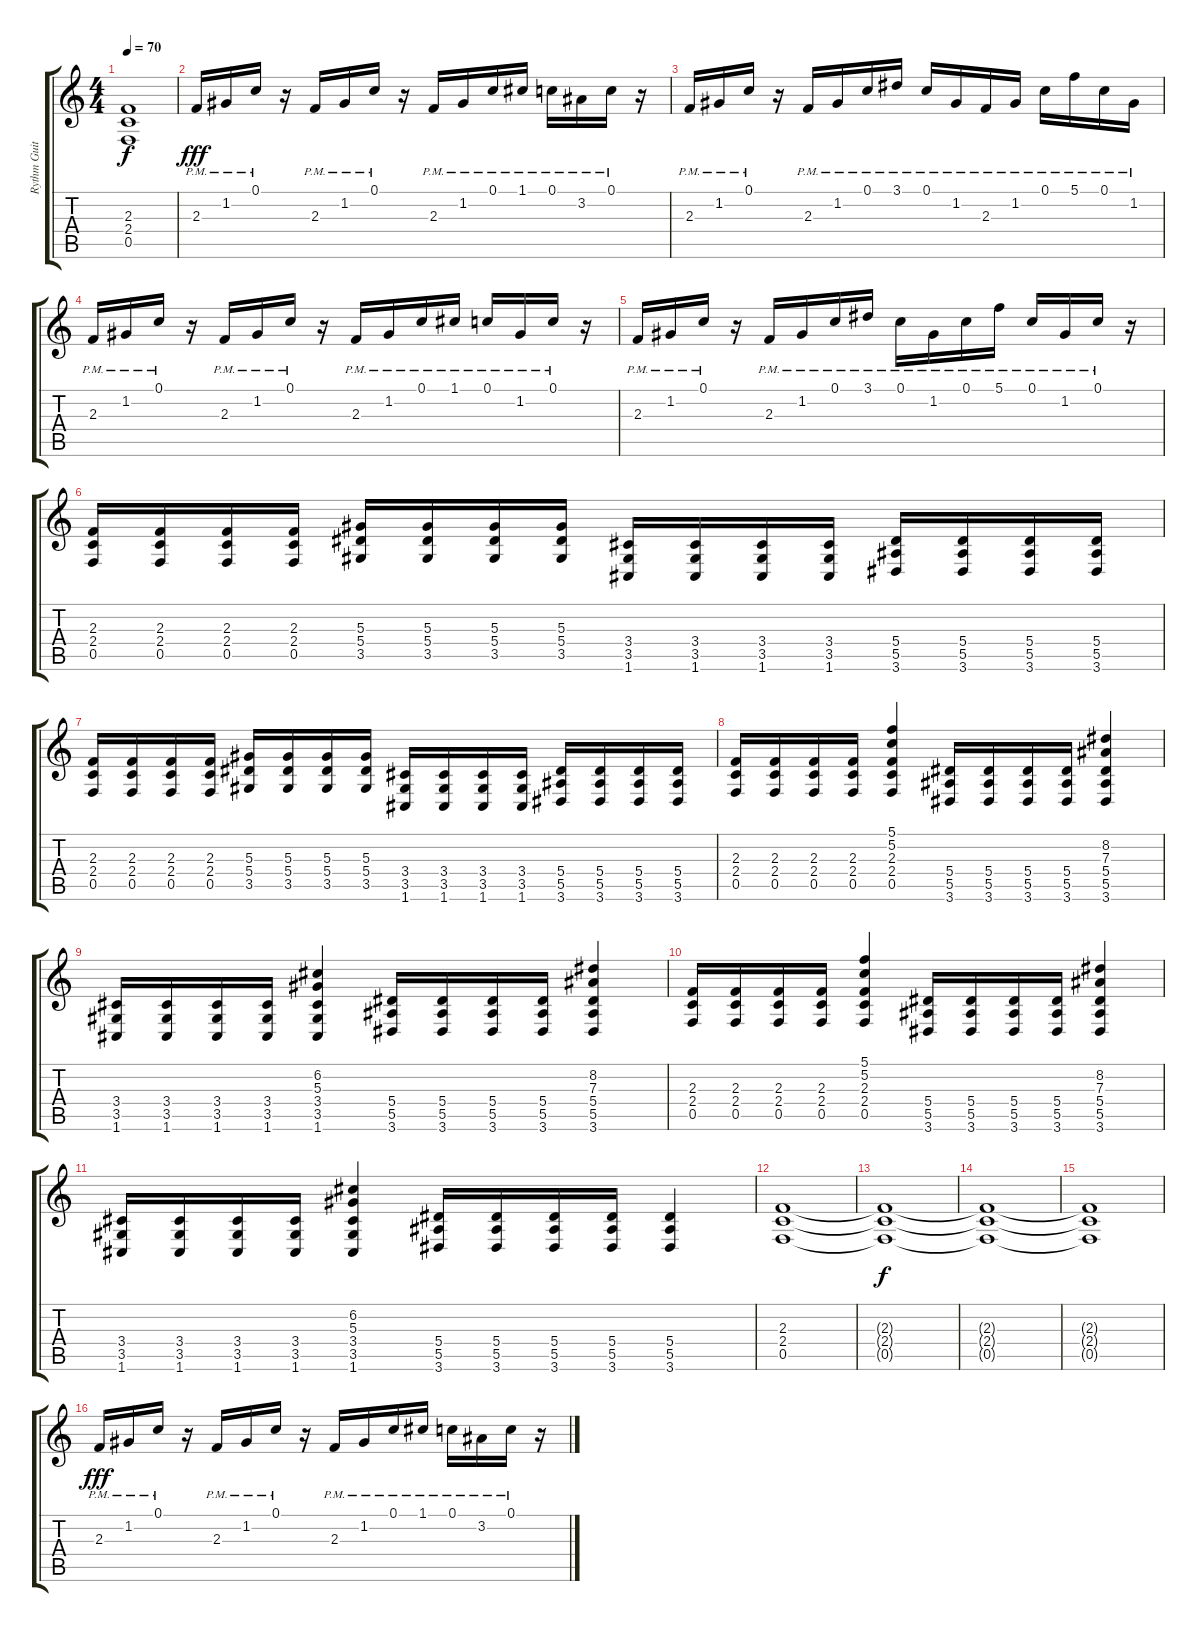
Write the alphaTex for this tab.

\track ("Rythm Guitar" "Rythm Guit") {instrument distortionguitar}
\staff {score tabs}
\tuning (C4 G3 Eb3 Bb2 F2 C2) {hide}
\ts (4 4)
\tempo 70
\clef g2
\ks c
(2.3{t} 2.4{t} 0.5{t}).1{dy f} |
2.3{pm}.16{dy fff} 1.2{pm}.16 0.1{pm}.16 r.16 2.3{pm}.16 1.2{pm}.16 0.1{pm}.16 r.16 2.3{pm}.16 1.2{pm}.16 0.1{pm}.16 1.1{pm}.16 0.1{pm}.16 3.2{pm}.16 0.1{pm}.16 r.16 |
2.3{pm}.16 1.2{pm}.16 0.1{pm}.16 r.16 2.3{pm}.16 1.2{pm}.16 0.1{pm}.16 3.1{pm}.16 0.1{pm}.16 1.2{pm}.16 2.3{pm}.16 1.2{pm}.16 0.1{pm}.16 5.1{pm}.16 0.1{pm}.16 1.2{pm}.16 |
2.3{pm}.16 1.2{pm}.16 0.1{pm}.16 r.16 2.3{pm}.16 1.2{pm}.16 0.1{pm}.16 r.16 2.3{pm}.16 1.2{pm}.16 0.1{pm}.16 1.1{pm}.16 0.1{pm}.16 1.2{pm}.16 0.1{pm}.16 r.16 |
2.3{pm}.16 1.2{pm}.16 0.1{pm}.16 r.16 2.3{pm}.16 1.2{pm}.16 0.1{pm}.16 3.1{pm}.16 0.1{pm}.16 1.2{pm}.16 0.1{pm}.16 5.1{pm}.16 0.1{pm}.16 1.2{pm}.16 0.1{pm}.16 r.16 |
(2.3 2.4 0.5).16 (2.3 2.4 0.5).16 (2.3 2.4 0.5).16 (2.3 2.4 0.5).16 (5.3 5.4 3.5).16 (5.3 5.4 3.5).16 (5.3 5.4 3.5).16 (5.3 5.4 3.5).16 (3.4 3.5 1.6).16 (3.4 3.5 1.6).16 (3.4 3.5 1.6).16 (3.4 3.5 1.6).16 (5.4 5.5 3.6).16 (5.4 5.5 3.6).16 (5.4 5.5 3.6).16 (5.4 5.5 3.6).16 |
(2.3 2.4 0.5).16 (2.3 2.4 0.5).16 (2.3 2.4 0.5).16 (2.3 2.4 0.5).16 (5.3 5.4 3.5).16 (5.3 5.4 3.5).16 (5.3 5.4 3.5).16 (5.3 5.4 3.5).16 (3.4 3.5 1.6).16 (3.4 3.5 1.6).16 (3.4 3.5 1.6).16 (3.4 3.5 1.6).16 (5.4 5.5 3.6).16 (5.4 5.5 3.6).16 (5.4 5.5 3.6).16 (5.4 5.5 3.6).16 |
(2.3 2.4 0.5).16 (2.3 2.4 0.5).16 (2.3 2.4 0.5).16 (2.3 2.4 0.5).16 (5.1 5.2 2.3 2.4 0.5).4 (5.4 5.5 3.6).16 (5.4 5.5 3.6).16 (5.4 5.5 3.6).16 (5.4 5.5 3.6).16 (8.2 7.3 5.4 5.5 3.6).4 |
(3.4 3.5 1.6).16 (3.4 3.5 1.6).16 (3.4 3.5 1.6).16 (3.4 3.5 1.6).16 (6.2 5.3 3.4 3.5 1.6).4 (5.4 5.5 3.6).16 (5.4 5.5 3.6).16 (5.4 5.5 3.6).16 (5.4 5.5 3.6).16 (8.2 7.3 5.4 5.5 3.6).4 |
(2.3 2.4 0.5).16 (2.3 2.4 0.5).16 (2.3 2.4 0.5).16 (2.3 2.4 0.5).16 (5.1 5.2 2.3 2.4 0.5).4 (5.4 5.5 3.6).16 (5.4 5.5 3.6).16 (5.4 5.5 3.6).16 (5.4 5.5 3.6).16 (8.2 7.3 5.4 5.5 3.6).4 |
(3.4 3.5 1.6).16 (3.4 3.5 1.6).16 (3.4 3.5 1.6).16 (3.4 3.5 1.6).16 (6.2 5.3 3.4 3.5 1.6).4 (5.4 5.5 3.6).16 (5.4 5.5 3.6).16 (5.4 5.5 3.6).16 (5.4 5.5 3.6).16 (5.4 5.5 3.6).4 |
(2.3 2.4 0.5).1 |
(2.3{t} 2.4{t} 0.5{t}).1{dy f} |
(2.3{t} 2.4{t} 0.5{t}).1 |
(2.3{t} 2.4{t} 0.5{t}).1 |
2.3{pm}.16{dy fff} 1.2{pm}.16 0.1{pm}.16 r.16 2.3{pm}.16 1.2{pm}.16 0.1{pm}.16 r.16 2.3{pm}.16 1.2{pm}.16 0.1{pm}.16 1.1{pm}.16 0.1{pm}.16 3.2{pm}.16 0.1{pm}.16 r.16
